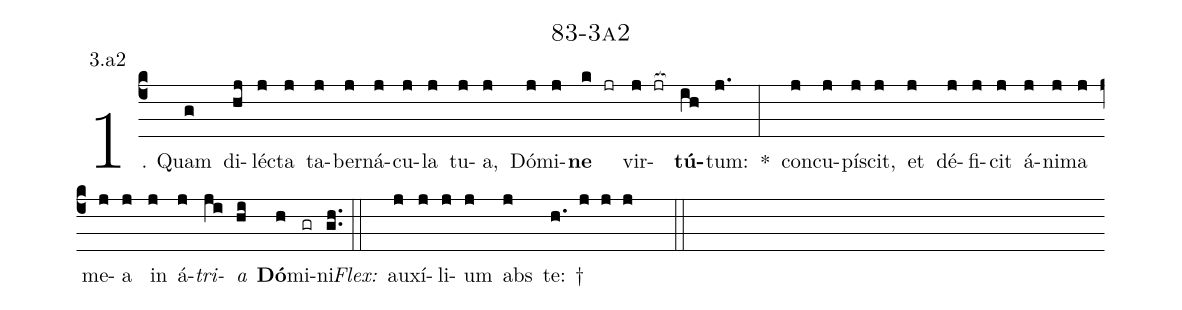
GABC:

name: 83-3a2;
annotation: 3.a2;
%%
(c4)1. Quam(g) di(hj)léc(j)ta(j) ta(j)ber(j)ná(j)cu(j)la(j) tu(j)a,(j) Dó(j)mi(j)<b>ne</b>(k jr) vir(j jr[ocb:1{])<b>tú</b>(ih[ocb:0}])tum:(j.) *(:) con(j)cu(j)pí(j)scit,(j) et(j) dé(j)fi(j)cit(j) á(j)ni(j)ma(j) me(j)a(j) in(j) á(j)<i>tri</i>(ji)<i>a</i>(hi) <b>Dó</b>(h)mi(gr)ni.(gh..) (::)
<i>Flex:</i>()  au(j)xí(j)li(j)um(j) abs(j) te: †(h. j j j  ::)
